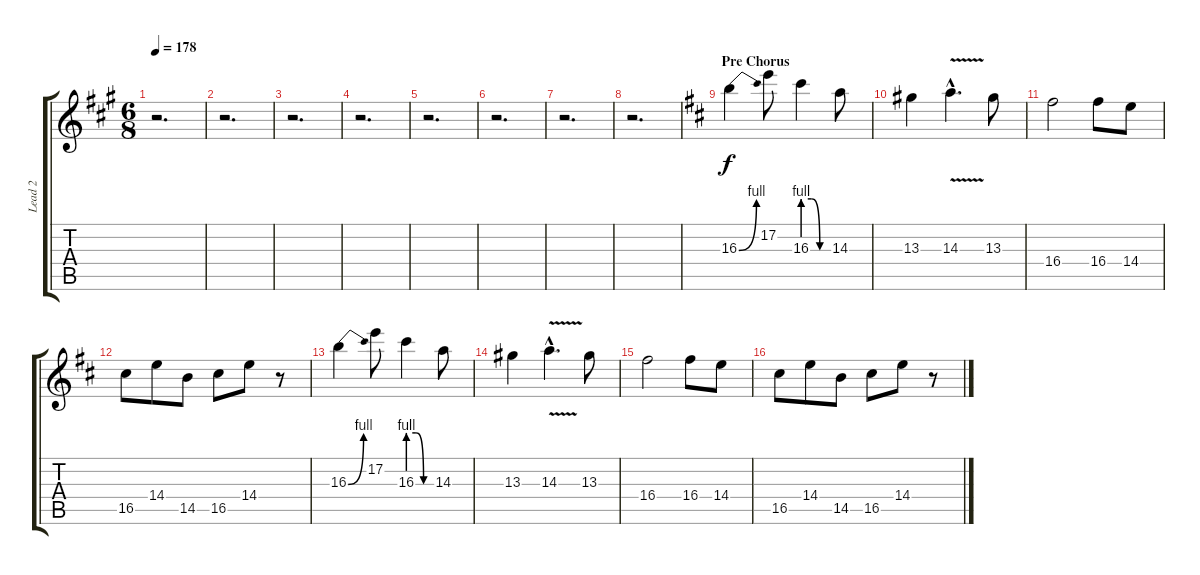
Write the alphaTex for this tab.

\track ("Lead 2" "Lead 2") {instrument overdrivenguitar}
\staff {score tabs}
\tuning (E4 B3 G3 D3 A2 E2) {hide}
\ts (6 8)
\tempo 178
\clef g2
\ks a
r.2{d dy f} |
r.2{d} |
r.2{d} |
r.2{d} |
r.2{d} |
r.2{d} |
r.2{d} |
r.2{d} |
\section ("" "Pre Chorus")
\ks d
16.3{be (bend 0 0 60 4)}.4{volume 16} 17.2.8 16.3{be (custom 0 4 20 4 40 0 60 0)}.4 14.3.8 |
13.3.4 14.3{v hac}.4{d} 13.3.8 |
16.4.2 16.4.8 14.4.8 |
16.5.8 14.4.8 14.5.8 16.5.8 14.4.8 r.8 |
16.3{be (bend 0 0 60 4)}.4{volume 16} 17.2.8 16.3{be (custom 0 4 20 4 40 0 60 0)}.4 14.3.8 |
13.3.4 14.3{v hac}.4{d} 13.3.8 |
16.4.2 16.4.8 14.4.8 |
16.5.8 14.4.8 14.5.8 16.5.8 14.4.8 r.8
